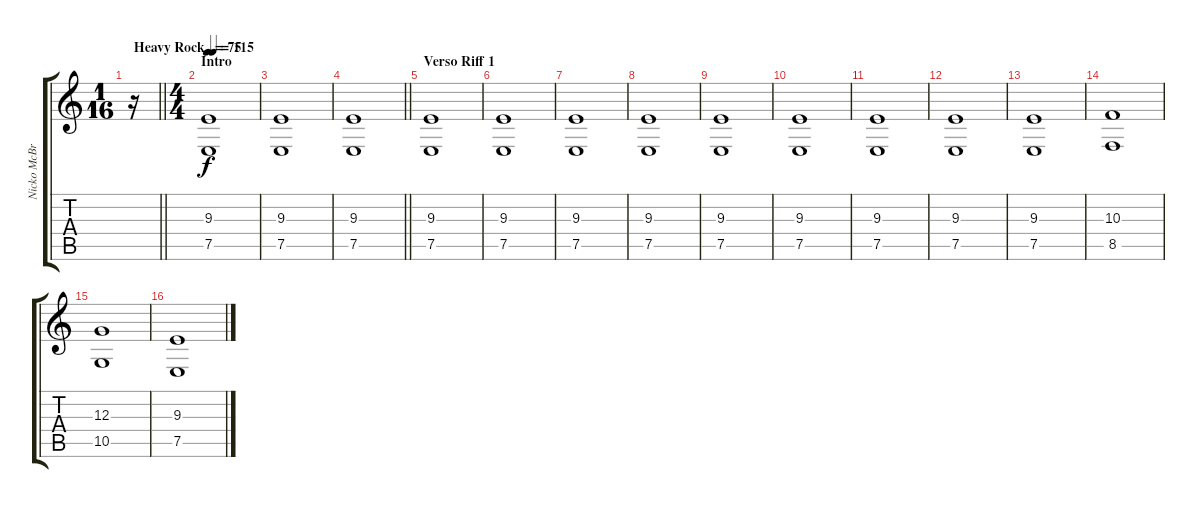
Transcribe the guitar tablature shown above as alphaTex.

\track ("Nicko McBrain (Bell)" "Nicko McBr") {instrument tubularbells}
\staff {score tabs}
\tuning (E4 B3 G3 D3 A2 E2) {hide}
\ts (1 16)
\tempo (115 "Heavy Rock")
\clef g2
\barLineRight lightlight
\ks c
r.16{dy f instrument tubularbells} |
\ts (4 4)
\section ("" "Intro")
\tempo 75
(9.3 7.5).1 |
(9.3 7.5).1 |
\barLineRight lightlight
(9.3 7.5).1 |
\section ("" "Verso Riff 1")
(9.3 7.5).1 |
(9.3 7.5).1 |
(9.3 7.5).1 |
(9.3 7.5).1 |
(9.3 7.5).1 |
(9.3 7.5).1 |
(9.3 7.5).1 |
(9.3 7.5).1 |
(9.3 7.5).1 |
(10.3 8.5).1 |
(12.3 10.5).1 |
(9.3 7.5).1
